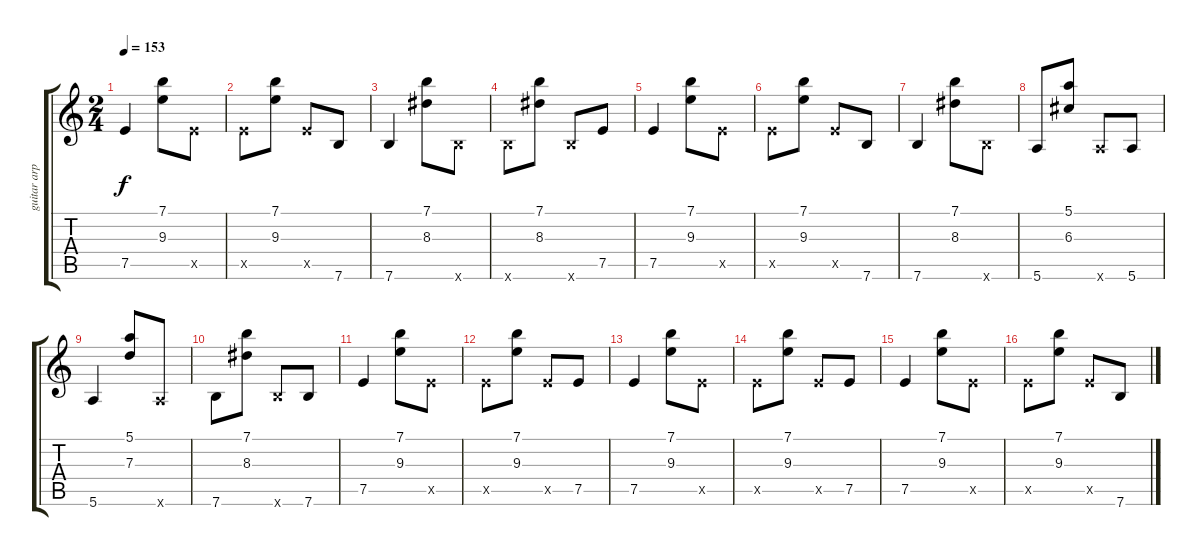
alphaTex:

\track ("guitar arpegio  left" "guitar arp") {instrument acousticguitarnylon}
\staff {score tabs}
\tuning (E4 B3 G3 D3 A2 E2) {hide}
\ts (2 4)
\tempo 153
\clef g2
\ks c
7.5.4{dy f} (7.1 9.3).8 7.5{x}.8 |
7.5{x}.8 (7.1 9.3).8 7.5{x}.8 7.6.8 |
7.6.4 (7.1 8.3).8 7.6{x}.8 |
7.6{x}.8 (7.1 8.3).8 7.6{x}.8 7.5.8 |
7.5.4 (7.1 9.3).8 7.5{x}.8 |
7.5{x}.8 (7.1 9.3).8 7.5{x}.8 7.6.8 |
7.6.4 (7.1 8.3).8 7.6{x}.8 |
5.6.8 (5.1 6.3).8 5.6{x}.8 5.6.8 |
5.6.4 (5.1 7.3).8 5.6{x}.8 |
7.6.8 (7.1 8.3).8 7.6{x}.8 7.6.8 |
7.5.4 (7.1 9.3).8 7.5{x}.8 |
7.5{x}.8 (7.1 9.3).8 7.5{x}.8 7.5.8 |
7.5.4 (7.1 9.3).8 7.5{x}.8 |
7.5{x}.8 (7.1 9.3).8 7.5{x}.8 7.5.8 |
7.5.4 (7.1 9.3).8 7.5{x}.8 |
7.5{x}.8 (7.1 9.3).8 7.5{x}.8 7.6.8
